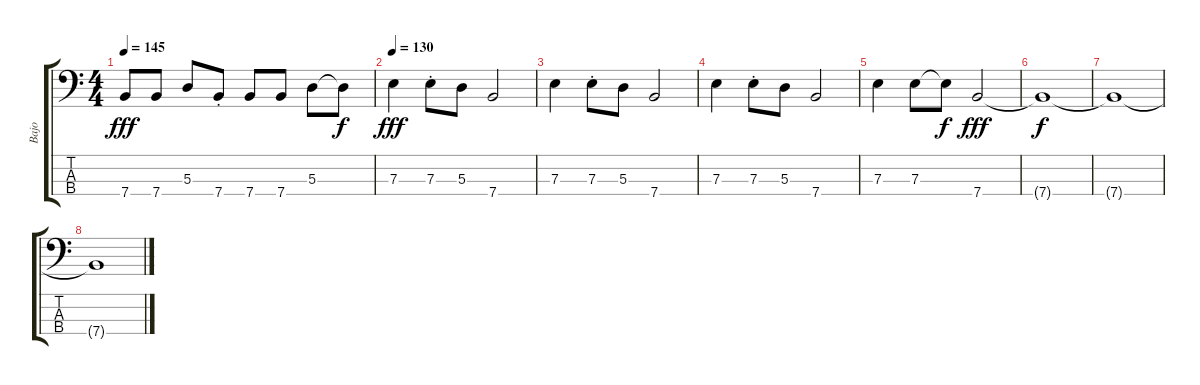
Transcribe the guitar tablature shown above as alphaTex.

\track ("Bajo" "Bajo") {instrument electricbasspick}
\staff {score tabs}
\tuning (G2 D2 A1 E1) {hide}
\ts (4 4)
\tempo 145
\clef f4
\ks c
7.4.8{dy fff} 7.4.8 5.3.8 7.4{st}.8 7.4.8 7.4.8 5.3.8 5.3{t}.8{dy f} |
\tempo 130
7.3.4{dy fff} 7.3{st}.8 5.3.8 7.4.2 |
7.3.4 7.3{st}.8 5.3.8 7.4.2 |
7.3.4 7.3{st}.8 5.3.8 7.4.2 |
7.3.4 7.3.8 7.3{t}.8{dy f} 7.4.2{dy fff} |
7.4{t}.1{dy f} |
7.4{t}.1 |
7.4{t}.1{volume 0}
